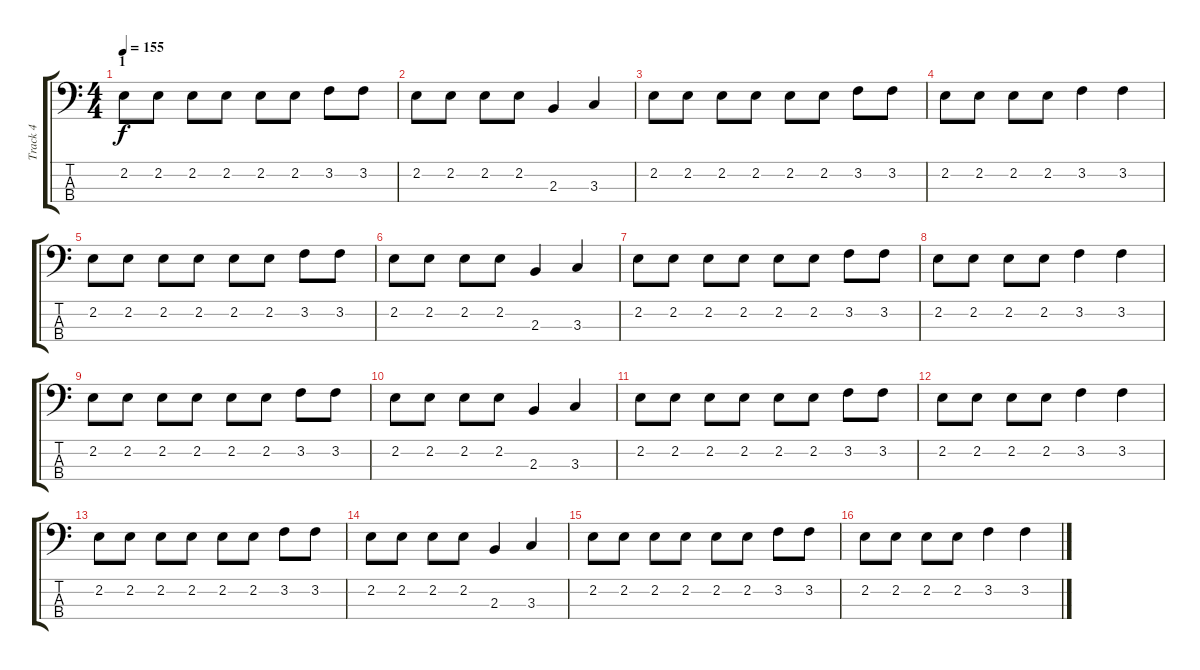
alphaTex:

\track ("Track 4" "Track 4") {instrument electricbasspick}
\staff {score tabs}
\tuning (G2 D2 A1 E1) {hide}
\ts (4 4)
\section ("" "1")
\tempo 155
\clef f4
\ks c
2.2.8{dy f instrument electricbasspick} 2.2.8 2.2.8 2.2.8 2.2.8 2.2.8 3.2.8 3.2.8 |
2.2.8 2.2.8 2.2.8 2.2.8 2.3.4 3.3.4 |
2.2.8 2.2.8 2.2.8 2.2.8 2.2.8 2.2.8 3.2.8 3.2.8 |
2.2.8 2.2.8 2.2.8 2.2.8 3.2.4 3.2.4 |
2.2.8 2.2.8 2.2.8 2.2.8 2.2.8 2.2.8 3.2.8 3.2.8 |
2.2.8 2.2.8 2.2.8 2.2.8 2.3.4 3.3.4 |
2.2.8 2.2.8 2.2.8 2.2.8 2.2.8 2.2.8 3.2.8 3.2.8 |
2.2.8 2.2.8 2.2.8 2.2.8 3.2.4 3.2.4 |
2.2.8 2.2.8 2.2.8 2.2.8 2.2.8 2.2.8 3.2.8 3.2.8 |
2.2.8 2.2.8 2.2.8 2.2.8 2.3.4 3.3.4 |
2.2.8 2.2.8 2.2.8 2.2.8 2.2.8 2.2.8 3.2.8 3.2.8 |
2.2.8 2.2.8 2.2.8 2.2.8 3.2.4 3.2.4 |
2.2.8 2.2.8 2.2.8 2.2.8 2.2.8 2.2.8 3.2.8 3.2.8 |
2.2.8 2.2.8 2.2.8 2.2.8 2.3.4 3.3.4 |
2.2.8 2.2.8 2.2.8 2.2.8 2.2.8 2.2.8 3.2.8 3.2.8 |
2.2.8 2.2.8 2.2.8 2.2.8 3.2.4 3.2.4
